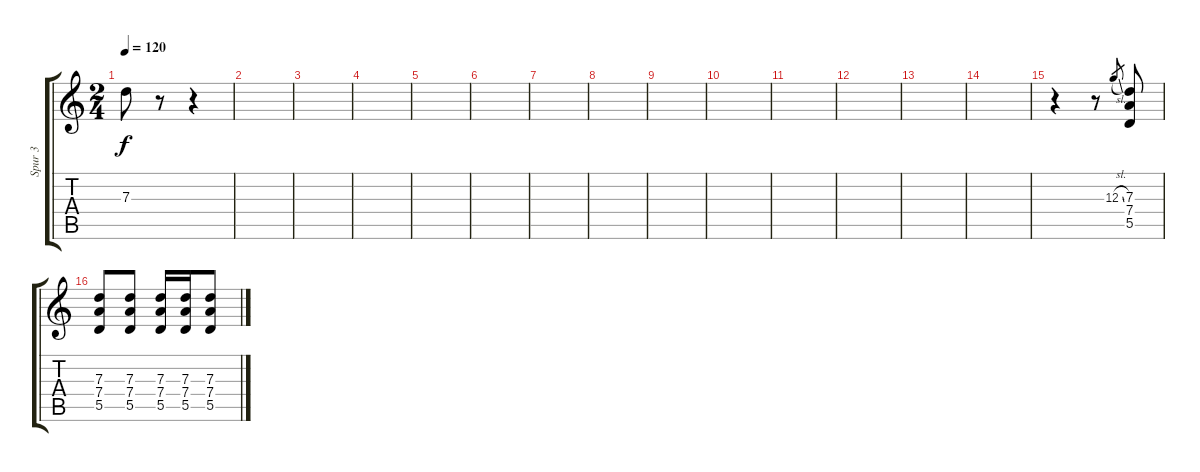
\track ("Spur 3" "Spur 3") {instrument distortionguitar}
\staff {score tabs}
\tuning (E4 B3 G3 D3 A2 E2) {hide}
\ts (2 4)
\tempo 120
\clef g2
\ks c
7.3.8{dy f} r.8 r.4 |
|
|
|
|
|
|
|
|
|
|
|
|
|
r.4 r.8 12.3{sl}.8{gr} (7.3 7.4 5.5).8 |
(7.3 7.4 5.5).8 (7.3 7.4 5.5).8 (7.3 7.4 5.5).16 (7.3 7.4 5.5).16 (7.3 7.4 5.5).8
